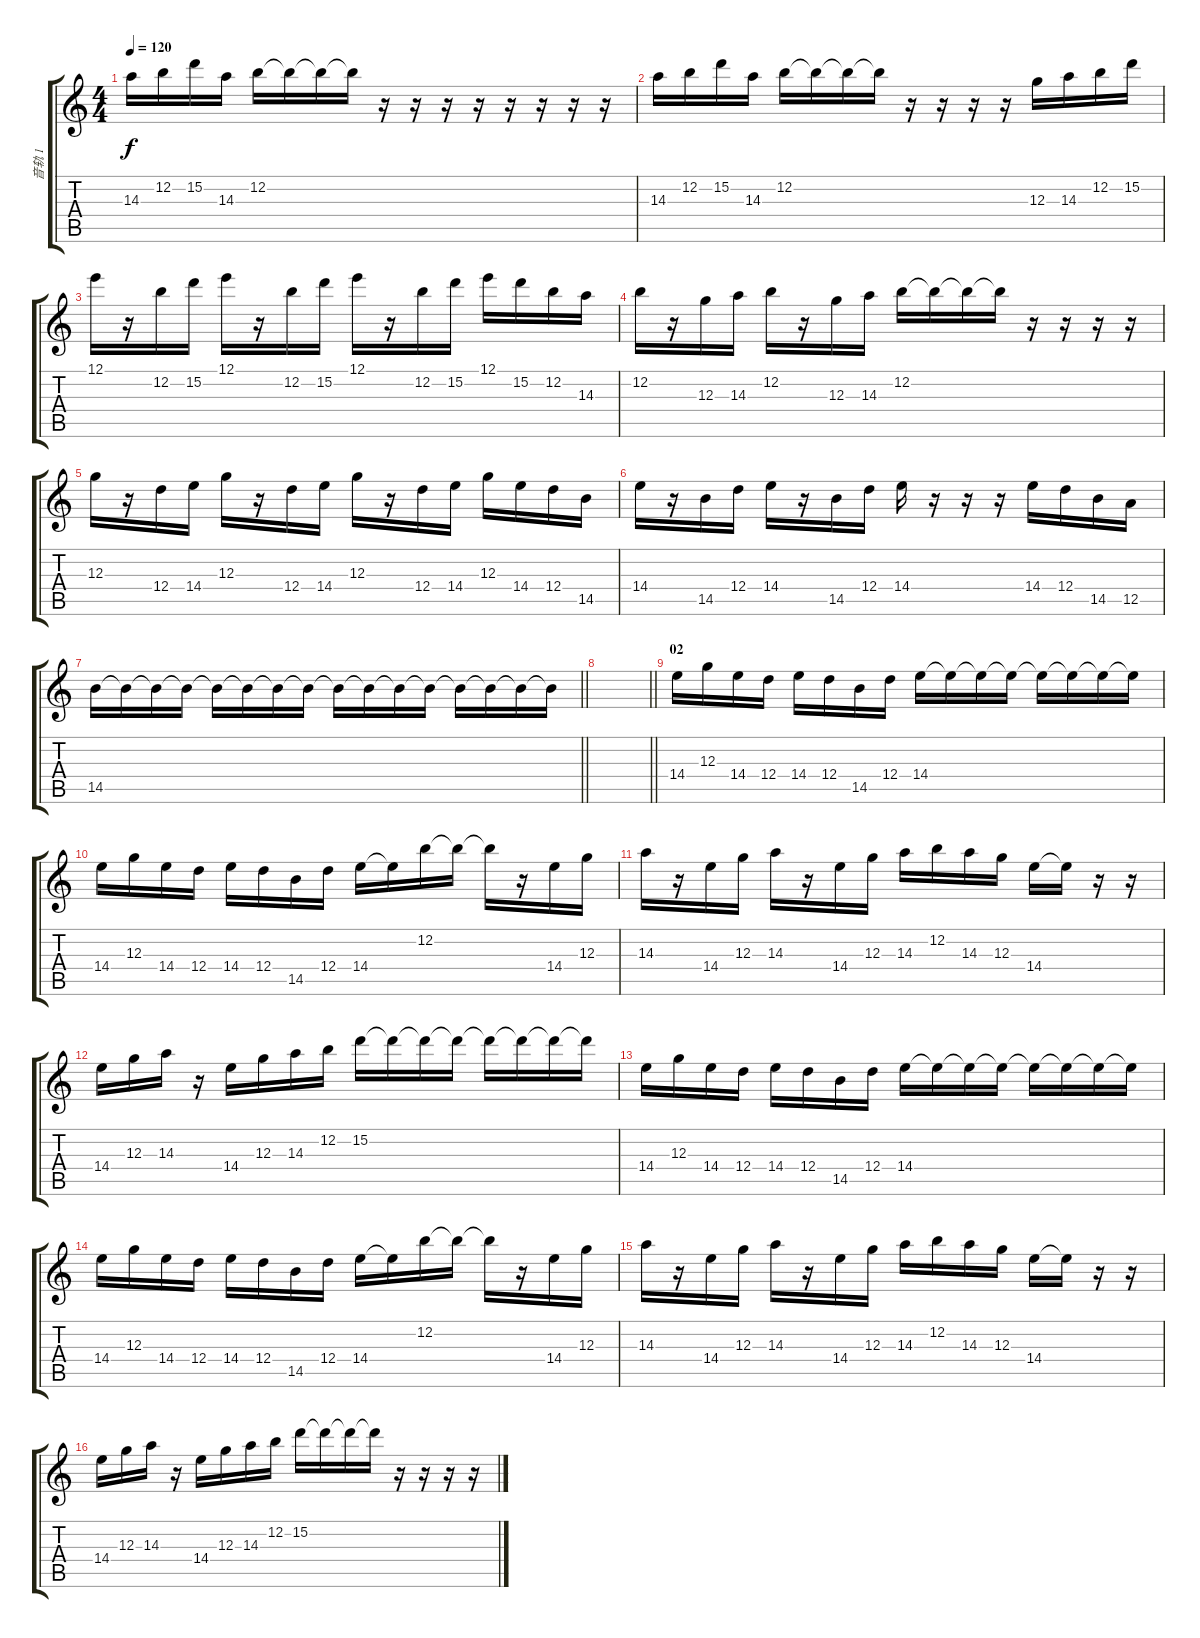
\track ("音轨 1" "音轨 1") {instrument overdrivenguitar}
\staff {score tabs}
\tuning (E4 B3 G3 D3 A2 E2) {hide}
\ts (4 4)
\tempo 120
\clef g2
\ks c
14.3.16{dy f} 12.2.16 15.2.16 14.3.16 12.2.16 12.2{t}.16 12.2{t}.16 12.2{t}.16 r.16 r.16 r.16 r.16 r.16 r.16 r.16 r.16 |
14.3.16 12.2.16 15.2.16 14.3.16 12.2.16 12.2{t}.16 12.2{t}.16 12.2{t}.16 r.16 r.16 r.16 r.16 12.3.16 14.3.16 12.2.16 15.2.16 |
12.1.16 r.16 12.2.16 15.2.16 12.1.16 r.16 12.2.16 15.2.16 12.1.16 r.16 12.2.16 15.2.16 12.1.16 15.2.16 12.2.16 14.3.16 |
12.2.16 r.16 12.3.16 14.3.16 12.2.16 r.16 12.3.16 14.3.16 12.2.16 12.2{t}.16 12.2{t}.16 12.2{t}.16 r.16 r.16 r.16 r.16 |
12.3.16 r.16 12.4.16 14.4.16 12.3.16 r.16 12.4.16 14.4.16 12.3.16 r.16 12.4.16 14.4.16 12.3.16 14.4.16 12.4.16 14.5.16 |
14.4.16 r.16 14.5.16 12.4.16 14.4.16 r.16 14.5.16 12.4.16 14.4.16 r.16 r.16 r.16 14.4.16 12.4.16 14.5.16 12.5.16 |
\barLineRight lightlight
14.5.16 14.5{t}.16 14.5{t}.16 14.5{t}.16 14.5{t}.16 14.5{t}.16 14.5{t}.16 14.5{t}.16 14.5{t}.16 14.5{t}.16 14.5{t}.16 14.5{t}.16 14.5{t}.16 14.5{t}.16 14.5{t}.16 14.5{t}.16 |
\barLineRight lightlight
|
\section ("" "02")
14.4.16 12.3.16 14.4.16 12.4.16 14.4.16 12.4.16{txt ""} 14.5.16 12.4.16 14.4.16 14.4{t}.16 14.4{t}.16 14.4{t}.16 14.4{t}.16 14.4{t}.16 14.4{t}.16 14.4{t}.16 |
14.4.16 12.3.16 14.4.16 12.4.16 14.4.16 12.4.16 14.5.16 12.4.16 14.4.16 14.4{t}.16 12.2.16 12.2{t}.16 12.2{t}.16 r.16 14.4.16 12.3.16 |
14.3.16 r.16 14.4.16 12.3.16 14.3.16 r.16 14.4.16 12.3.16 14.3.16 12.2.16 14.3.16 12.3.16 14.4.16 14.4{t}.16 r.16 r.16 |
14.4.16 12.3.16 14.3.16 r.16 14.4.16 12.3.16 14.3.16 12.2.16 15.2.16 15.2{t}.16 15.2{t}.16 15.2{t}.16 15.2{t}.16 15.2{t}.16 15.2{t}.16 15.2{t}.16 |
14.4.16 12.3.16 14.4.16 12.4.16 14.4.16 12.4.16 14.5.16 12.4.16 14.4.16 14.4{t}.16 14.4{t}.16 14.4{t}.16 14.4{t}.16 14.4{t}.16 14.4{t}.16 14.4{t}.16 |
14.4.16 12.3.16 14.4.16 12.4.16 14.4.16 12.4.16 14.5.16 12.4.16 14.4.16 14.4{t}.16 12.2.16 12.2{t}.16 12.2{t}.16 r.16 14.4.16 12.3.16 |
14.3.16 r.16 14.4.16 12.3.16 14.3.16 r.16 14.4.16 12.3.16 14.3.16 12.2.16 14.3.16 12.3.16 14.4.16 14.4{t}.16 r.16 r.16 |
14.4.16 12.3.16 14.3.16 r.16 14.4.16 12.3.16 14.3.16 12.2.16 15.2.16 15.2{t}.16 15.2{t}.16 15.2{t}.16 r.16 r.16 r.16 r.16
